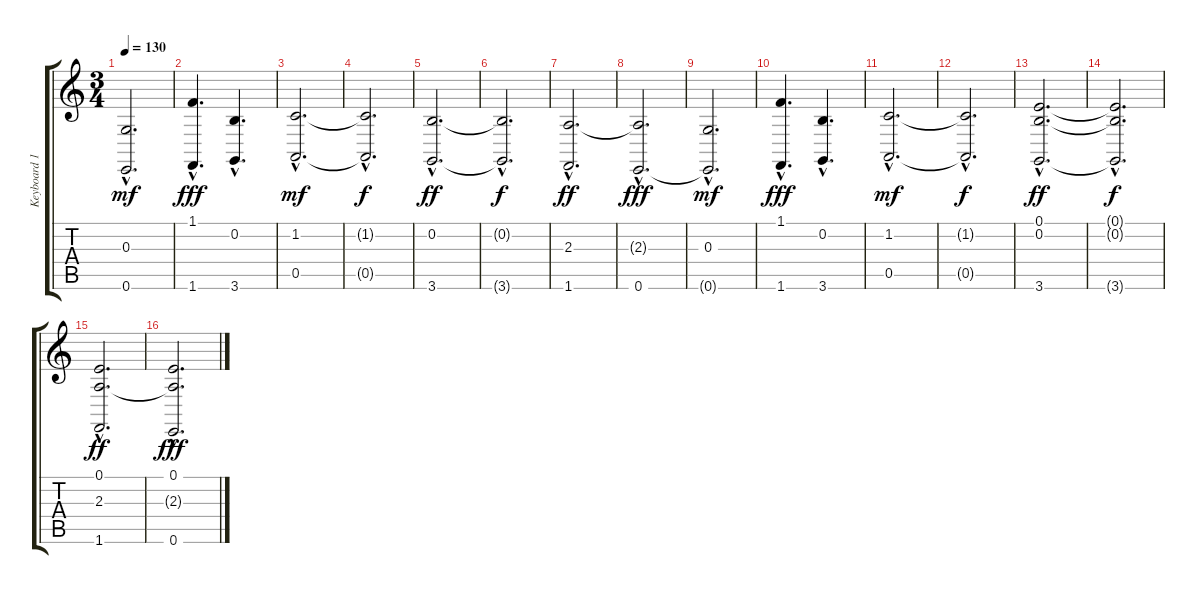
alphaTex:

\track ("Keyboard 1" "Keyboard 1") {instrument stringensemble1}
\staff {score tabs}
\tuning (E4 B3 G3 D3 A2 E2) {hide}
\ts (3 4)
\tempo 130
\clef g2
\ks c
(0.3{hac} 0.6{hac t}).2{d dy mf} |
(1.1{hac} 1.6{hac}).4{d dy fff} (0.2{hac} 3.6{hac}).4{d} |
(1.2{hac} 0.5{hac}).2{d dy mf volume 15 balance 0} |
(1.2{hac t} 0.5{hac t}).2{d dy f} |
(0.2{hac} 3.6{hac}).2{d dy ff} |
(0.2{hac t} 3.6{hac t}).2{d dy f} |
(2.3{hac} 1.6{hac}).2{d dy ff} |
(2.3{hac t} 0.6{hac}).2{d dy fff} |
(0.3{hac} 0.6{hac t}).2{d dy mf} |
(1.1{hac} 1.6{hac}).4{d dy fff} (0.2{hac} 3.6{hac}).4{d} |
(1.2{hac} 0.5{hac}).2{d dy mf volume 16 balance 0} |
(1.2{hac t} 0.5{hac t}).2{d dy f} |
(0.1{hac} 0.2{hac} 3.6{hac}).2{d dy ff} |
(0.1{hac t} 0.2{hac t} 3.6{hac t}).2{d dy f} |
(0.1{hac} 2.3{hac} 1.6{hac}).2{d dy ff} |
(0.1{hac} 2.3{hac t} 0.6{hac}).2{d dy fff}
